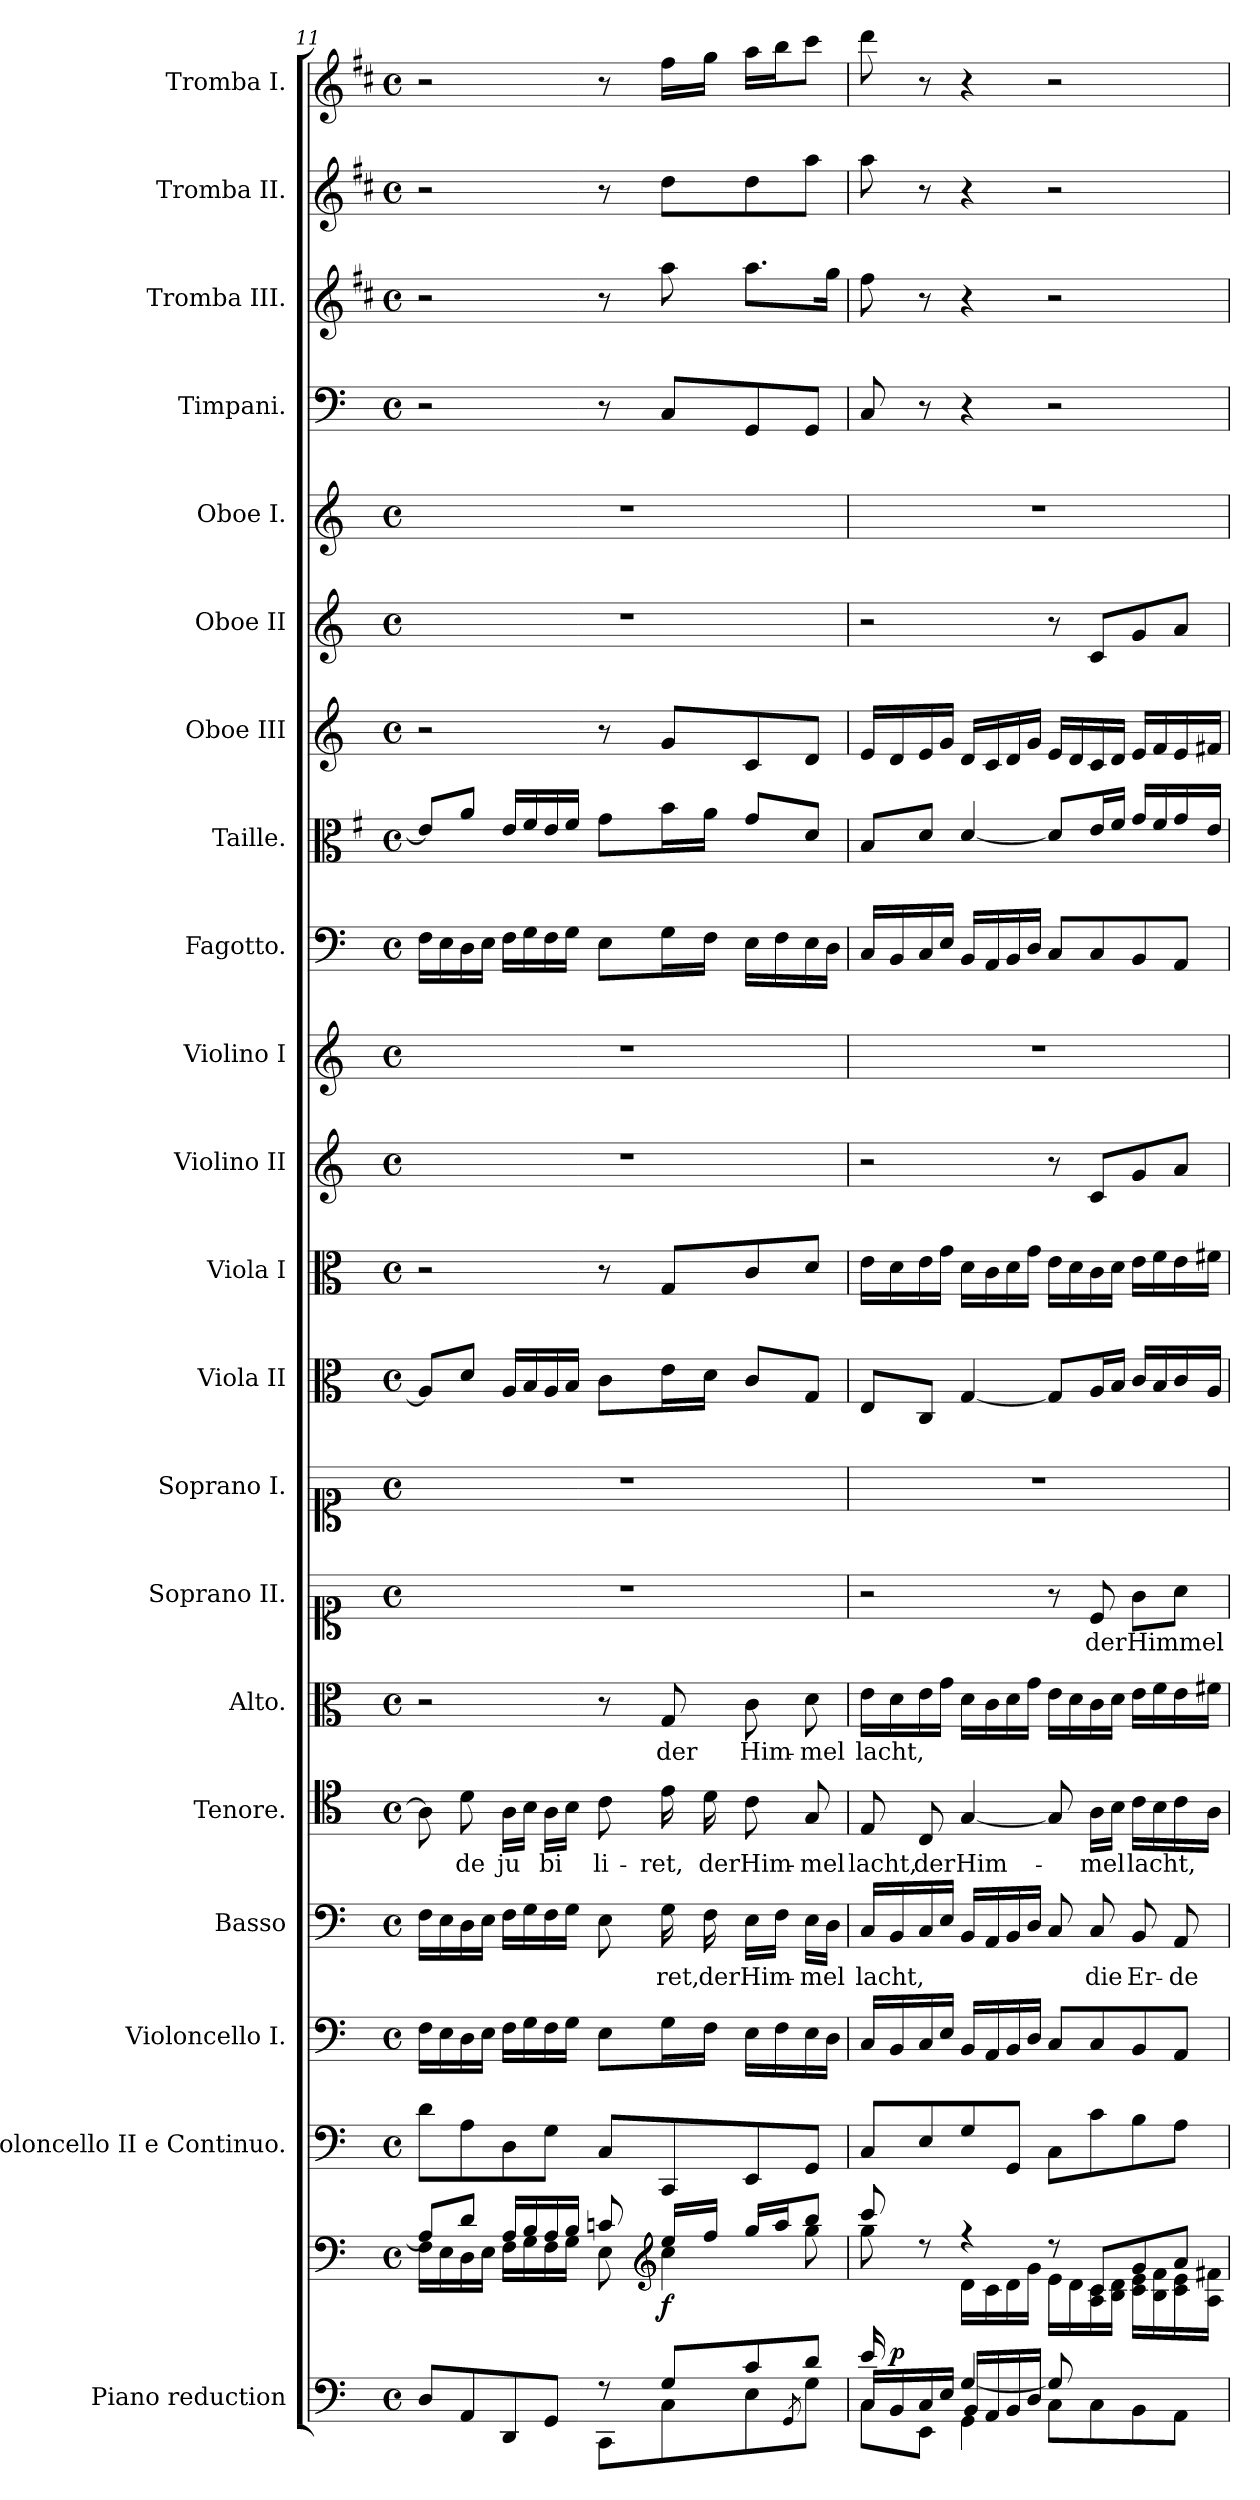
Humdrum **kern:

**kern	**kern	**dynam	**kern	**kern	**kern	**text	**kern	**text	**kern	**text	**kern	**text	**kern	**kern	**kern	**kern	**kern	**kern	**kern	**kern	**kern	**kern	**kern	**kern	**kern	**kern
*part21	*part21	*part21	*part20	*part19	*part18	*part18	*part17	*part17	*part16	*part16	*part15	*part15	*part14	*part13	*part12	*part11	*part10	*part9	*part8	*part7	*part6	*part5	*part4	*part3	*part2	*part1
*staff22	*staff21	*staff21/22	*staff20	*staff19	*staff18	*staff18	*staff17	*staff17	*staff16	*staff16	*staff15	*staff15	*staff14	*staff13	*staff12	*staff11	*staff10	*staff9	*staff8	*staff7	*staff6	*staff5	*staff4	*staff3	*staff2	*staff1
*I"Piano reduction	*	*	*I"Violoncello II e Continuo.	*I"Violoncello I.	*I"Basso	*	*I"Tenore.	*	*I"Alto.	*	*I"Soprano II.	*	*I"Soprano I.	*I"Viola II	*I"Viola I	*I"Violino II	*I"Violino I	*I"Fagotto.	*I"Taille.	*I"Oboe III	*I"Oboe II	*I"Oboe I.	*I"Timpani.	*I"Tromba III.	*I"Tromba II.	*I"Tromba I.
*I'Pno	*	*	*I'Vc	*I'Vc	*	*	*	*	*	*	*	*	*	*	*I'Vla	*	*I'Vln	*	*	*I'Ob	*I'Ob	*I'Ob	*I'Timp	*	*	*
!!LO:PB:g=z
*clefF4	*clefF4	*	*clefF4	*clefF4	*clefF4	*	*clefC4	*	*clefC3	*	*clefC1	*	*clefC1	*clefC3	*clefC3	*clefG2	*clefG2	*clefF4	*clefC3	*clefG2	*clefG2	*clefG2	*clefF4	*clefG2	*clefG2	*clefG2
*	*	*	*	*ITrd-7c-12	*	*	*	*	*	*	*	*	*	*	*	*	*	*	*ITrd4c7	*	*	*	*	*ITrd1c2	*ITrd1c2	*ITrd1c2
*k[]	*k[]	*	*k[]	*k[]	*k[]	*	*k[]	*	*k[]	*	*k[]	*	*k[]	*k[]	*k[]	*k[]	*k[]	*k[]	*k[]	*k[]	*k[]	*k[]	*k[]	*k[]	*k[]	*k[]
*M4/4	*M4/4	*	*M4/4	*M4/4	*M4/4	*	*M4/4	*	*M4/4	*	*M4/4	*	*M4/4	*M4/4	*M4/4	*M4/4	*M4/4	*M4/4	*M4/4	*M4/4	*M4/4	*M4/4	*M4/4	*M4/4	*M4/4	*M4/4
*met(c)	*met(c)	*	*met(c)	*met(c)	*met(c)	*	*met(c)	*	*met(c)	*	*met(c)	*	*met(c)	*met(c)	*met(c)	*met(c)	*met(c)	*met(c)	*met(c)	*met(c)	*met(c)	*met(c)	*met(c)	*met(c)	*met(c)	*met(c)
=11	=11	=11	=11	=11	=11	=11	=11	=11	=11	=11	=11	=11	=11	=11	=11	=11	=11	=11	=11	=11	=11	=11	=11	=11	=11	=11
*^	*^	*	*	*	*	*	*	*	*	*	*	*	*	*	*	*	*	*	*	*	*	*	*	*	*	*
8D/L	2ryy	8A/L]	16F\LL	.	8d\L	16f\LL	16F\LL	.	8A\]	.	2r	.	1r	.	1r	8A/L]	2r	1r	1r	16F\LL	8A/L]	2r	1r	1r	2r	2r	2r	2r
.	.	.	16E\	.	.	16e\	16E\	.	.	.	.	.	.	.	.	.	.	.	.	16E\	.	.	.	.	.	.	.	.
!	!	!	!	!	!	!	!	!	!	!LO:LY:b	!	!	!	!	!	!	!	!	!	!	!	!	!	!	!	!	!	!
8AA/	.	8d/J	16D\	.	8A\	16d\	16D\	.	8d\	de	.	.	.	.	.	8d/J	.	.	.	16D\	8d/J	.	.	.	.	.	.	.
.	.	.	16E\JJ	.	.	16e\JJ	16E\JJ	.	.	.	.	.	.	.	.	.	.	.	.	16E\JJ	.	.	.	.	.	.	.	.
!	!	!	!	!	!	!	!	!	!	!LO:LY:b	!	!	!	!	!	!	!	!	!	!	!	!	!	!	!	!	!	!
8DD/	.	16A/LL	16F\LL	.	8D\	16f\LL	16F\LL	.	16A\LL	ju	.	.	.	.	.	16A/LL	.	.	.	16F\LL	16A/LL	.	.	.	.	.	.	.
.	.	16B/	16G\	.	.	16g\	16G\	.	16B\JJ	.	.	.	.	.	.	16B/	.	.	.	16G\	16B/	.	.	.	.	.	.	.
!	!	!	!	!	!	!	!	!	!	!LO:LY:b	!	!	!	!	!	!	!	!	!	!	!	!	!	!	!	!	!	!
8GG/J	.	16A/	16F\	.	8G\J	16f\	16F\	.	16A\LL	bi	.	.	.	.	.	16A/	.	.	.	16F\	16A/	.	.	.	.	.	.	.
.	.	16B/JJ	16G\JJ	.	.	16g\JJ	16G\JJ	.	16B\JJ	.	.	.	.	.	.	16B/JJ	.	.	.	16G\JJ	16B/JJ	.	.	.	.	.	.	.
!	!	!	!	!	!	!	!	!	!	!LO:LY:b	!	!	!	!	!	!	!	!	!	!	!	!	!	!	!	!	!	!
8r	8CC\L	8cn/	8E\	.	8C/L	8e\L	8E\	.	8c\	li-	8r	.	.	.	.	8c\L	8r	.	.	8E\L	8c\L	8r	.	.	8r	8r	8r	8r
*	*	*clefG2	*	*	*	*	*	*	*	*	*	*	*	*	*	*	*	*	*	*	*	*	*	*	*	*	*	*
!	!	!	!	!LO:DY:b	!	!	!	!LO:LY:b	!	!LO:LY:b	!	!LO:LY:b	!	!	!	!	!	!	!	!	!	!	!	!	!	!	!	!
8G/L	8C\	16ee/LL	4cc\	f	8CC/	16g\L	16G\	-ret,	16e\	-ret,	8G/	der	.	.	.	16e\L	8G/L	.	.	16G\L	16e\L	8g/L	.	.	8C/L	8gg\	8cc\L	16ee\LL
!	!	!	!	!	!	!	!	!LO:LY:b	!	!LO:LY:b	!	!	!	!	!	!	!	!	!	!	!	!	!	!	!	!	!	!
.	.	16ff/JJ	.	.	.	16f\JJ	16F\	der	16d\	der	.	.	.	.	.	16d\JJ	.	.	.	16F\JJ	16d\JJ	.	.	.	.	.	.	16ff\JJ
!	!	!	!	!	!	!	!	!LO:LY:b	!	!LO:LY:b	!	!LO:LY:b	!	!	!	!	!	!	!	!	!	!	!	!	!	!	!	!
8c/	8E\	16gg/LL	.	.	8EE/	16e\LL	16E\LL	Him-	8c\	Him-	8c\	Him-	.	.	.	8c/L	8c/	.	.	16E\LL	8c/L	8c/	.	.	8GG/	8.gg\L	8cc\	16gg\LL
.	.	16aa/J	.	.	.	16f\	16F\JJ	.	.	.	.	.	.	.	.	.	.	.	.	16F\	.	.	.	.	.	.	.	16aa\J
.	8qGG/	.	.	.	.	.	.	.	.	.	.	.	.	.	.	.	.	.	.	.	.	.	.	.	.	.	.	.
!	!	!	!	!	!	!	!	!LO:LY:b	!	!LO:LY:b	!	!LO:LY:b	!	!	!	!	!	!	!	!	!	!	!	!	!	!	!	!
8d/J	8G\J	8bb/J	8gg\	.	8GG/J	16e\	16E\LL	-mel	8G/	-mel	8d\	-mel	.	.	.	8G/J	8d/J	.	.	16E\	8G/J	8d/J	.	.	8GG/J	.	8gg\J	8bb\J
.	.	.	.	.	.	16d\JJ	16D\JJ	.	.	.	.	.	.	.	.	.	.	.	.	16D\JJ	.	.	.	.	.	16ff\Jk	.	.
=12	=12	=12	=12	=12	=12	=12	=12	=12	=12	=12	=12	=12	=12	=12	=12	=12	=12	=12	=12	=12	=12	=12	=12	=12	=12	=12	=12	=12
*^	*^	*	*^	*	*	*	*	*	*	*	*	*	*	*	*	*	*	*	*	*	*	*	*	*	*	*	*	*
!	!	!	!	!	!	!	!	!	!	!	!LO:LY:b	!	!LO:LY:b	!	!LO:LY:b	!	!	!	!	!	!	!	!	!	!	!	!	!	!	!	!
16e/LL	4ryy	16C/LL	8C\L	8ccc/	16ryy	8gg\	.	8C/L	16c/LL	16C/LL	lacht,	8E/	lacht,	16e\LL	lacht,	2r	.	1r	8E/L	16e\LL	2r	1r	16C/LL	8E/L	16e/LL	2r	1r	8C/	8ee\	8gg\	8ccc\
!	!	!	!	!	!	!	!LO:DY:a=2	!	!	!	!	!	!	!	!	!	!	!	!	!	!	!	!	!	!	!	!	!	!	!	!
2...ryy	.	16BB/	.	.	16d\	.	p	.	16B/	16BB/	.	.	.	16d\	.	.	.	.	.	16d\	.	.	16BB/	.	16d/	.	.	.	.	.	.
!	!	!	!	!	!	!	!	!	!	!	!	!	!LO:LY:b	!	!	!	!	!	!	!	!	!	!	!	!	!	!	!	!	!	!
.	.	16C/	8EE\J	8r	16e\	8ryy	.	8E/	16c/	16C/	.	8C/	der	16e\	.	.	.	.	8C/J	16e\	.	.	16C/	8G/J	16e/	.	.	8r	8r	8r	8r
.	.	16E/JJ	.	.	16g\JJ	.	.	.	16e/JJ	16E/JJ	.	.	.	16g\JJ	.	.	.	.	.	16g\JJ	.	.	16E/JJ	.	16g/JJ	.	.	.	.	.	.
!	!	!	!	!	!	!	!	!	!	!	!	!	!LO:LY:b	!	!	!	!	!	!	!	!	!	!	!	!	!	!	!	!	!	!
.	[4G/	16BB/LL	4GG\	4r	16d\LL	4.ryy	.	8G/	16B/LL	16BB/LL	.	[4G/	Him-	16d\LL	.	.	.	.	[4G/	16d\LL	.	.	16BB/LL	[4G/	16d/LL	.	.	4r	4r	4r	4r
.	.	16AA/	.	.	16c\	.	.	.	16A/	16AA/	.	.	.	16c\	.	.	.	.	.	16c\	.	.	16AA/	.	16c/	.	.	.	.	.	.
.	.	16BB/	.	.	16d\	.	.	8GG/J	16B/	16BB/	.	.	.	16d\	.	.	.	.	.	16d\	.	.	16BB/	.	16d/	.	.	.	.	.	.
.	.	16D/JJ	.	.	16g\JJ	.	.	.	16d/JJ	16D/JJ	.	.	.	16g\JJ	.	.	.	.	.	16g\JJ	.	.	16D/JJ	.	16g/JJ	.	.	.	.	.	.
.	8G/]	2ryy	8C\L	8r	16e\LL	.	.	8C\L	8c/L	8C/	.	8G/]	.	16e\LL	.	8r	.	.	8G/L]	16e\LL	8r	.	8C/L	8G/L]	16e/LL	8r	.	2r	2r	2r	2r
.	.	.	.	.	16d\	.	.	.	.	.	.	.	.	16d\	.	.	.	.	.	16d\	.	.	.	.	16d/	.	.	.	.	.	.
!	!	!	!	!	!	!	!	!	!	!	!LO:LY:b	!	!LO:LY:b	!	!	!	!LO:LY:b	!	!	!	!	!	!	!	!	!	!	!	!	!	!
.	4.ryy	.	8C\	8c/L	16A\ 16c\	8ryy	.	8c\	8c/	8C/	die	16A\LL	-mel	16c\	.	8c/	der	.	16A/L	16c\	8c/L	.	8C/	16A/L	16c/	8c/L	.	.	.	.	.
.	.	.	.	.	16B\ 16d\JJ	.	.	.	.	.	.	16B\JJ	.	16d\JJ	.	.	.	.	16B/JJ	16d\JJ	.	.	.	16B/JJ	16d/JJ	.	.	.	.	.	.
!	!	!	!	!	!	!	!	!	!	!	!LO:LY:b	!	!LO:LY:b	!	!	!	!LO:LY:b	!	!	!	!	!	!	!	!	!	!	!	!	!	!
.	.	.	8BB\	8g/	16c\ 16e\LL	4ryy	.	8B\	8B/	8BB/	Er-	16c\LL	lacht,	16e\LL	.	8g\L	Himmel	.	16c/LL	16e\LL	8g/	.	8BB/	16c/LL	16e/LL	8g/	.	.	.	.	.
.	.	.	.	.	16B\ 16f\	.	.	.	.	.	.	16B\	.	16f\	.	.	.	.	16B/	16f\	.	.	.	16B/	16f/	.	.	.	.	.	.
!	!	!	!	!	!	!	!	!	!	!	!LO:LY:b	!	!	!	!	!	!	!	!	!	!	!	!	!	!	!	!	!	!	!	!
.	.	.	8AA\J	8a/J	16c\ 16e\	.	.	8A\J	8A/J	8AA/	-de	16c\	.	16e\	.	8a\J	.	.	16c/	16e\	8a/J	.	8AA/J	16c/	16e/	8a/J	.	.	.	.	.
.	.	.	.	.	16A\ 16f#X\JJ	.	.	.	.	.	.	16A\JJ	.	16f#X\JJ	.	.	.	.	16A/JJ	16f#X\JJ	.	.	.	16A/JJ	16f#X/JJ	.	.	.	.	.	.
*v	*v	*v	*v	*	*	*	*	*	*	*	*	*	*	*	*	*	*	*	*	*	*	*	*	*	*	*	*	*	*	*	*
*	*v	*v	*v	*	*	*	*	*	*	*	*	*	*	*	*	*	*	*	*	*	*	*	*	*	*	*	*	*
=	=	=	=	=	=	=	=	=	=	=	=	=	=	=	=	=	=	=	=	=	=	=	=	=	=	=
*-	*-	*-	*-	*-	*-	*-	*-	*-	*-	*-	*-	*-	*-	*-	*-	*-	*-	*-	*-	*-	*-	*-	*-	*-	*-	*-
